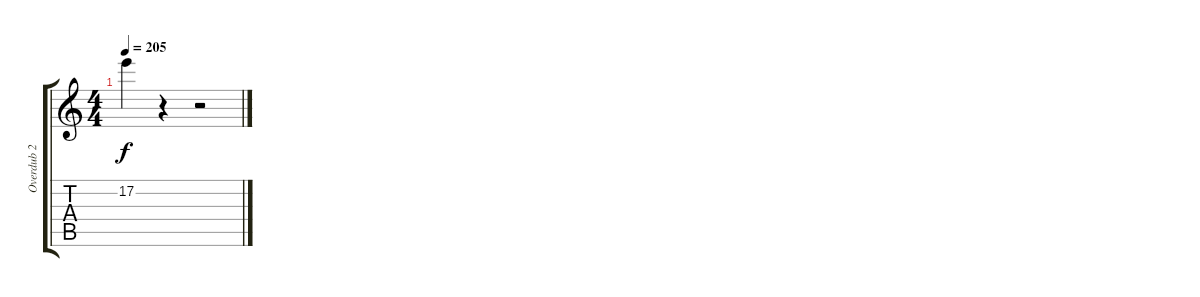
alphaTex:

\track ("Overdub 2" "Overdub 2") {instrument distortionguitar}
\staff {score tabs}
\tuning (E4 B3 G3 D3 A2 E2) {hide}
\ts (4 4)
\tempo 205
\clef g2
\ks c
17.2.4{dy f} r.4 r.2
